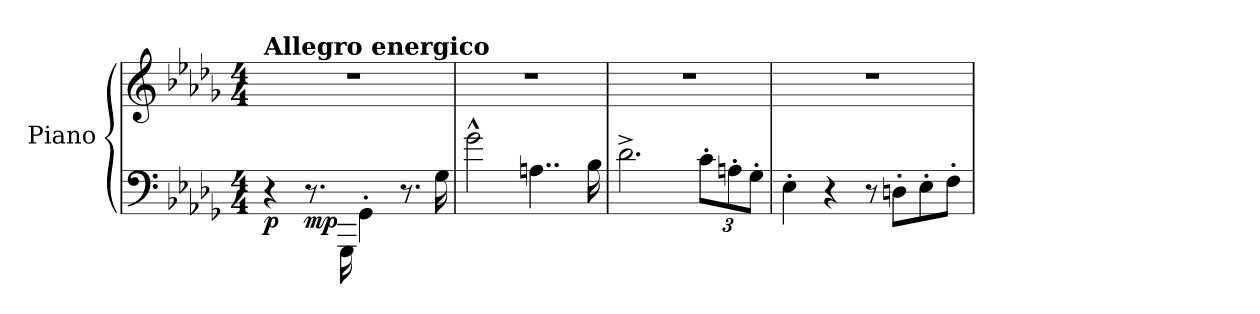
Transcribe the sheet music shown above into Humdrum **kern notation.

**kern	**kern	**dynam
*part1	*part1	*part1
*staff2	*staff1	*staff1/2
*I"Piano	*	*
*I'Pno.	*	*
*clefF4	*clefG2	*
*k[b-e-a-d-g-]	*k[b-e-a-d-g-]	*
*M4/4	*M4/4	*
*MM140	*MM140	*
=1	=1	=1
!	!LO:TX:a:B:t=Allegro energico	!
!	!	!LO:DY:b=2
4r	1r	p
!	!	!LO:DY:b=2
8.r	.	mp
16GGG-\	.	.
4GG-'\	.	.
8.r	.	.
16G-\	.	.
=2	=2	=2
*	*MM150	*
2g-^^\	1r	.
4..An\	.	.
16B-\	.	.
=3	=3	=3
2.d-^\	1r	.
*Xbrackettup	*	*
*	*MM150	*
12c'\L	.	.
12An'\	.	.
12G-'\J	.	.
=4	=4	=4
*	*MM140	*
4E-'\	1r	.
4r	.	.
8r	.	.
8Dn'\L	.	.
8E-'\	.	.
8F'\J	.	.
=	=	=
*-	*-	*-
